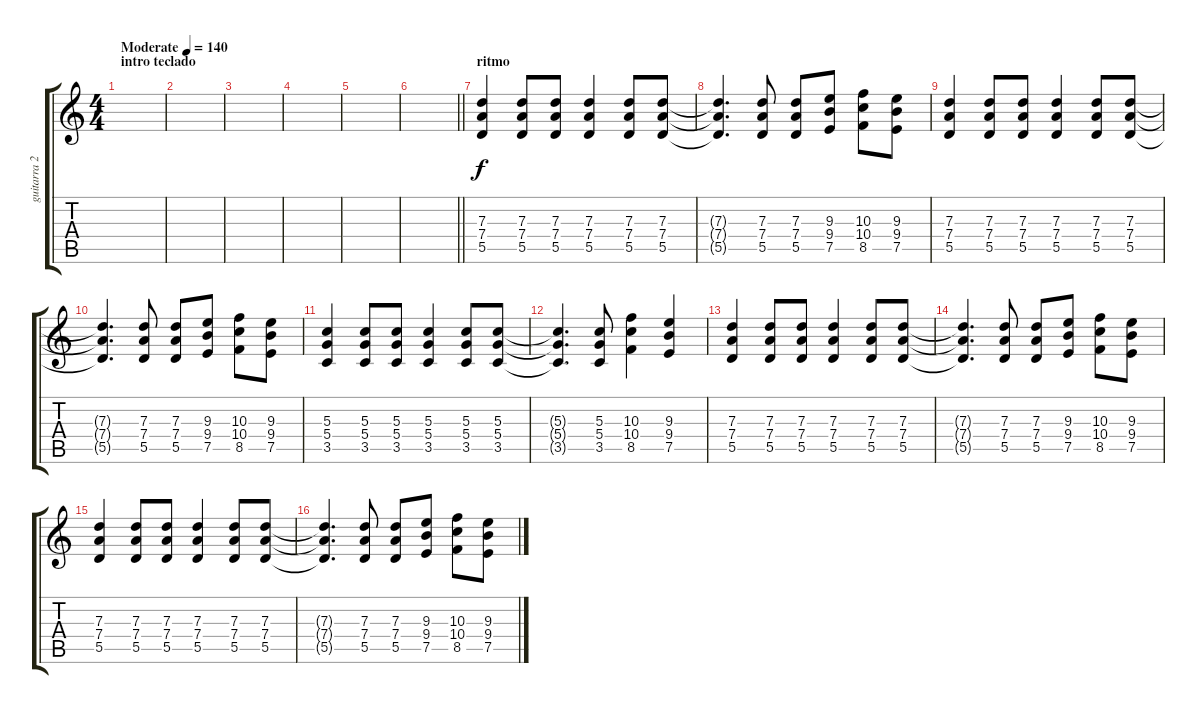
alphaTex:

\track ("guitarra 2" "guitarra 2") {instrument distortionguitar}
\staff {score tabs}
\tuning (E4 B3 G3 D3 A2 E2) {hide}
\ts (4 4)
\section ("" "intro teclado")
\tempo (140 "Moderate")
\clef g2
\ks c
|
|
|
|
|
\barLineRight lightlight
|
\section ("" "ritmo")
(7.3 7.4 5.5).4{volume 10} (7.3 7.4 5.5).8 (7.3 7.4 5.5).8 (7.3 7.4 5.5).4 (7.3 7.4 5.5).8 (7.3 7.4 5.5).8 |
(7.3{t} 7.4{t} 5.5{t}).4{d} (7.3 7.4 5.5).8 (7.3 7.4 5.5).8 (9.3 9.4 7.5).8 (10.3 10.4 8.5).8 (9.3 9.4 7.5).8 |
(7.3 7.4 5.5).4 (7.3 7.4 5.5).8 (7.3 7.4 5.5).8 (7.3 7.4 5.5).4 (7.3 7.4 5.5).8 (7.3 7.4 5.5).8 |
(7.3{t} 7.4{t} 5.5{t}).4{d} (7.3 7.4 5.5).8 (7.3 7.4 5.5).8 (9.3 9.4 7.5).8 (10.3 10.4 8.5).8 (9.3 9.4 7.5).8 |
(5.3 5.4 3.5).4 (5.3 5.4 3.5).8 (5.3 5.4 3.5).8 (5.3 5.4 3.5).4 (5.3 5.4 3.5).8 (5.3 5.4 3.5).8 |
(5.3{t} 5.4{t} 3.5{t}).4{d} (5.3 5.4 3.5).8 (10.3 10.4 8.5).4 (9.3 9.4 7.5).4 |
(7.3 7.4 5.5).4 (7.3 7.4 5.5).8 (7.3 7.4 5.5).8 (7.3 7.4 5.5).4 (7.3 7.4 5.5).8 (7.3 7.4 5.5).8 |
(7.3{t} 7.4{t} 5.5{t}).4{d} (7.3 7.4 5.5).8 (7.3 7.4 5.5).8 (9.3 9.4 7.5).8 (10.3 10.4 8.5).8 (9.3 9.4 7.5).8 |
(7.3 7.4 5.5).4 (7.3 7.4 5.5).8 (7.3 7.4 5.5).8 (7.3 7.4 5.5).4 (7.3 7.4 5.5).8 (7.3 7.4 5.5).8 |
(7.3{t} 7.4{t} 5.5{t}).4{d} (7.3 7.4 5.5).8 (7.3 7.4 5.5).8 (9.3 9.4 7.5).8 (10.3 10.4 8.5).8 (9.3 9.4 7.5).8
